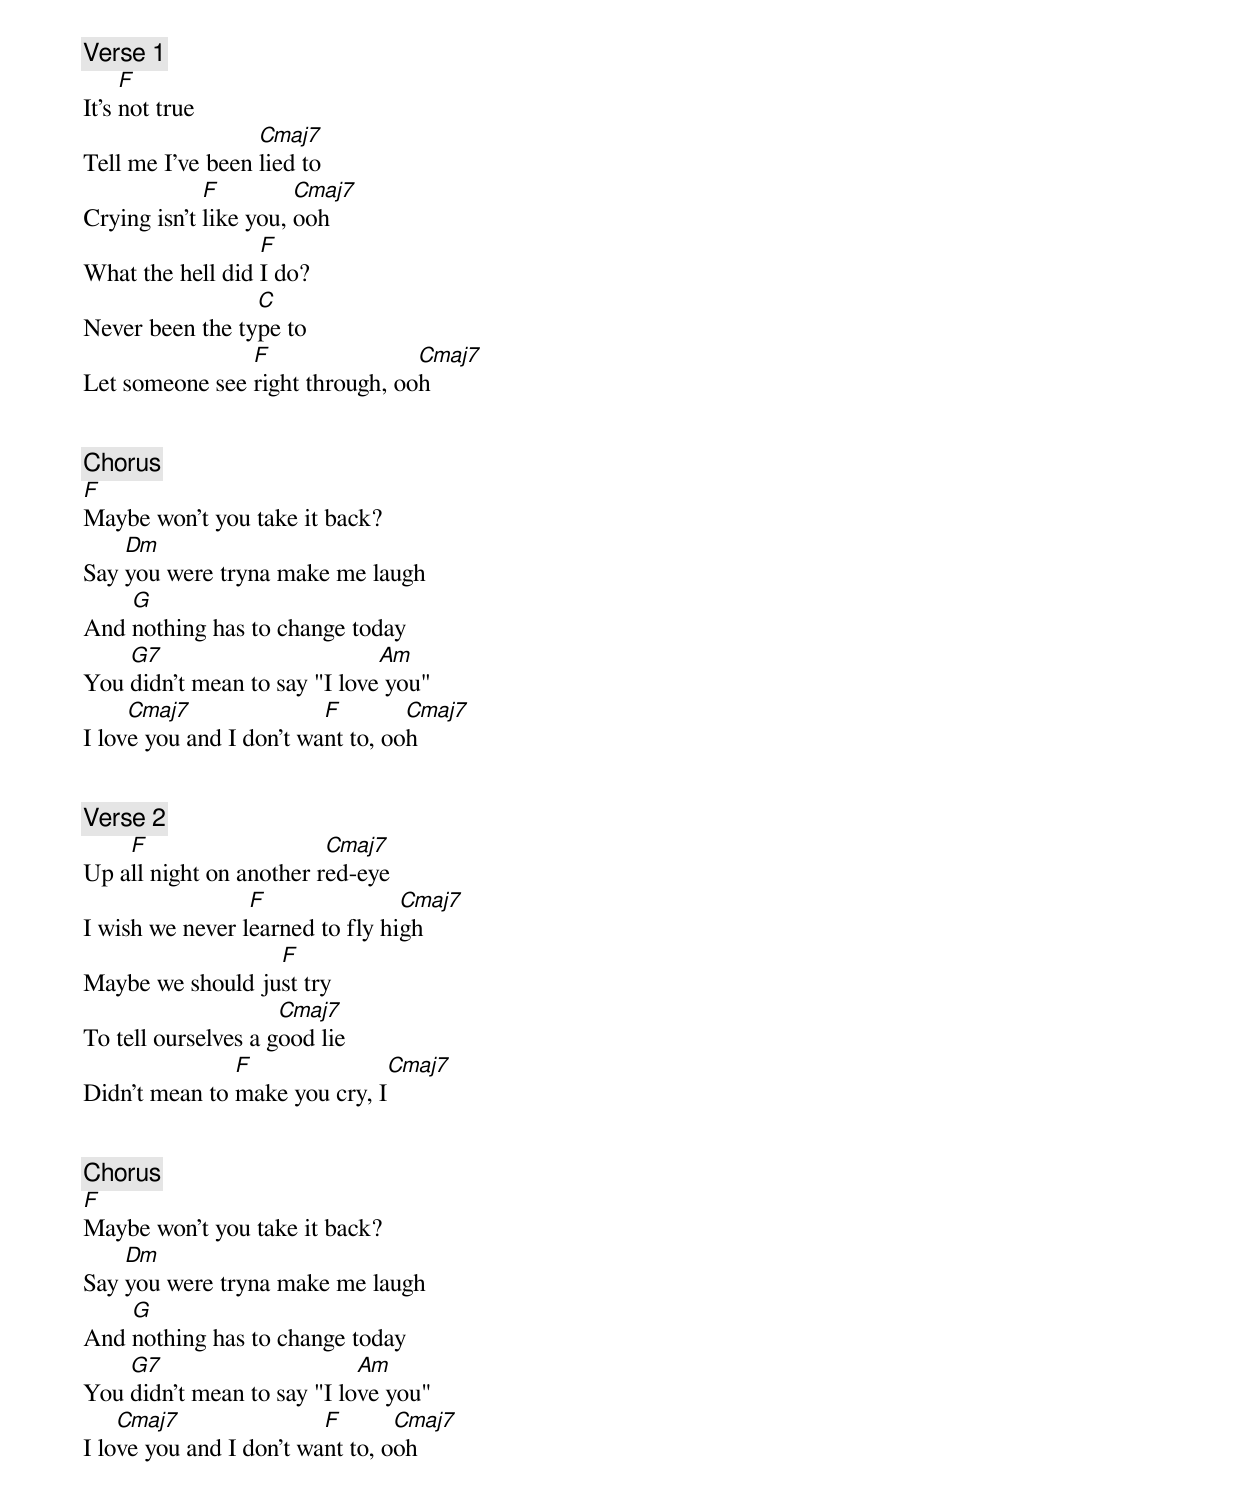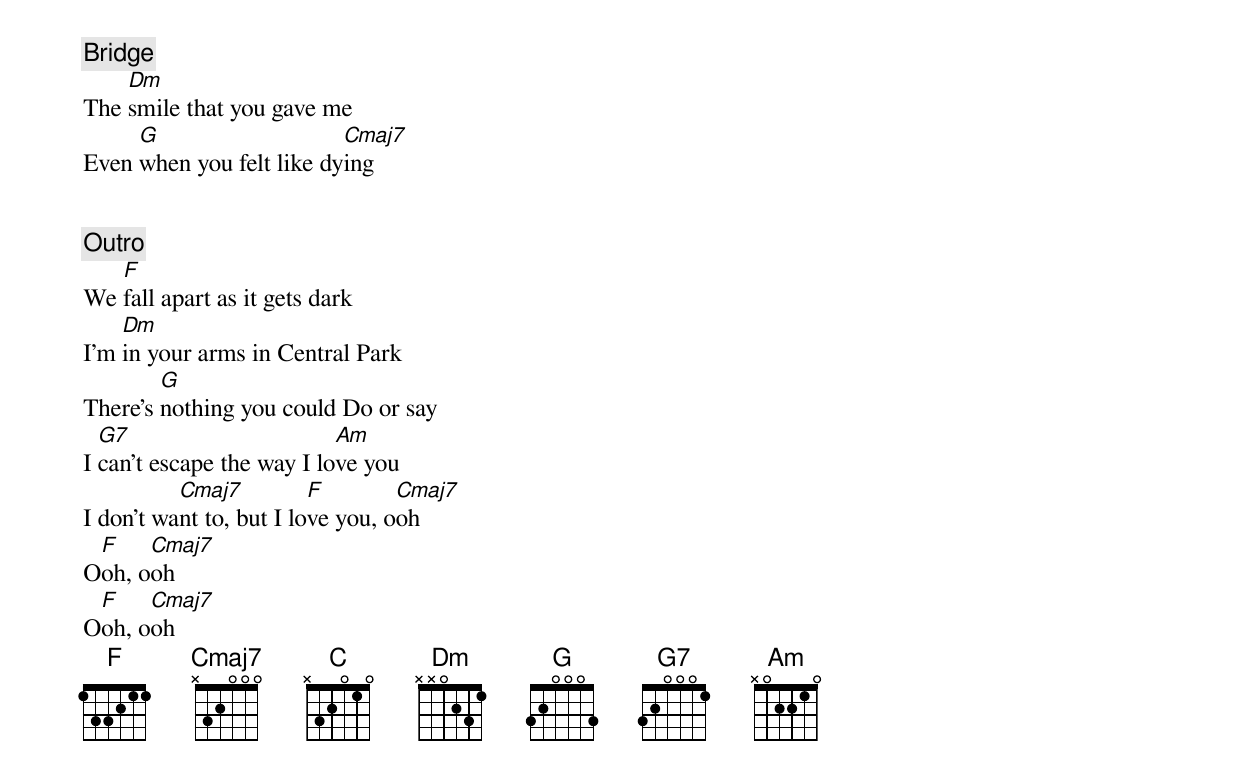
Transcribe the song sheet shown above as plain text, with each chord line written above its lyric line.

[Verse 1]
     F
It's not true
                  Cmaj7
Tell me I've been lied to
             F         Cmaj7
Crying isn't like you, ooh
                  F
What the hell did I do?
                 C
Never been the type to
                F                Cmaj7
Let someone see right through, ooh


[Chorus]
F
Maybe won't you take it back?
    Dm
Say you were tryna make me laugh
    G
And nothing has to change today
    G7                        Am
You didn't mean to say "I love you"
     Cmaj7               F        Cmaj7
I love you and I don't want to, ooh


[Verse 2]
    F                    Cmaj7
Up all night on another red-eye
                 F               Cmaj7
I wish we never learned to fly high
                  F
Maybe we should just try
                     Cmaj7
To tell ourselves a good lie
               F              Cmaj7
Didn't mean to make you cry, I


[Chorus]
F
Maybe won't you take it back?
    Dm
Say you were tryna make me laugh
    G
And nothing has to change today
    G7                      Am
You didn't mean to say "I love you"
    Cmaj7                F       Cmaj7
I love you and I don't want to, ooh


[Bridge]
    Dm
The smile that you gave me
     G                    Cmaj7
Even when you felt like dying


[Outro]
   F
We fall apart as it gets dark
    Dm
I'm in your arms in Central Park
        G
There's nothing you could Do or say
  G7                       Am
I can't escape the way I love you
          Cmaj7          F        Cmaj7
I don't want to, but I love you, ooh
 F    Cmaj7
Ooh, ooh
 F    Cmaj7
Ooh, ooh
